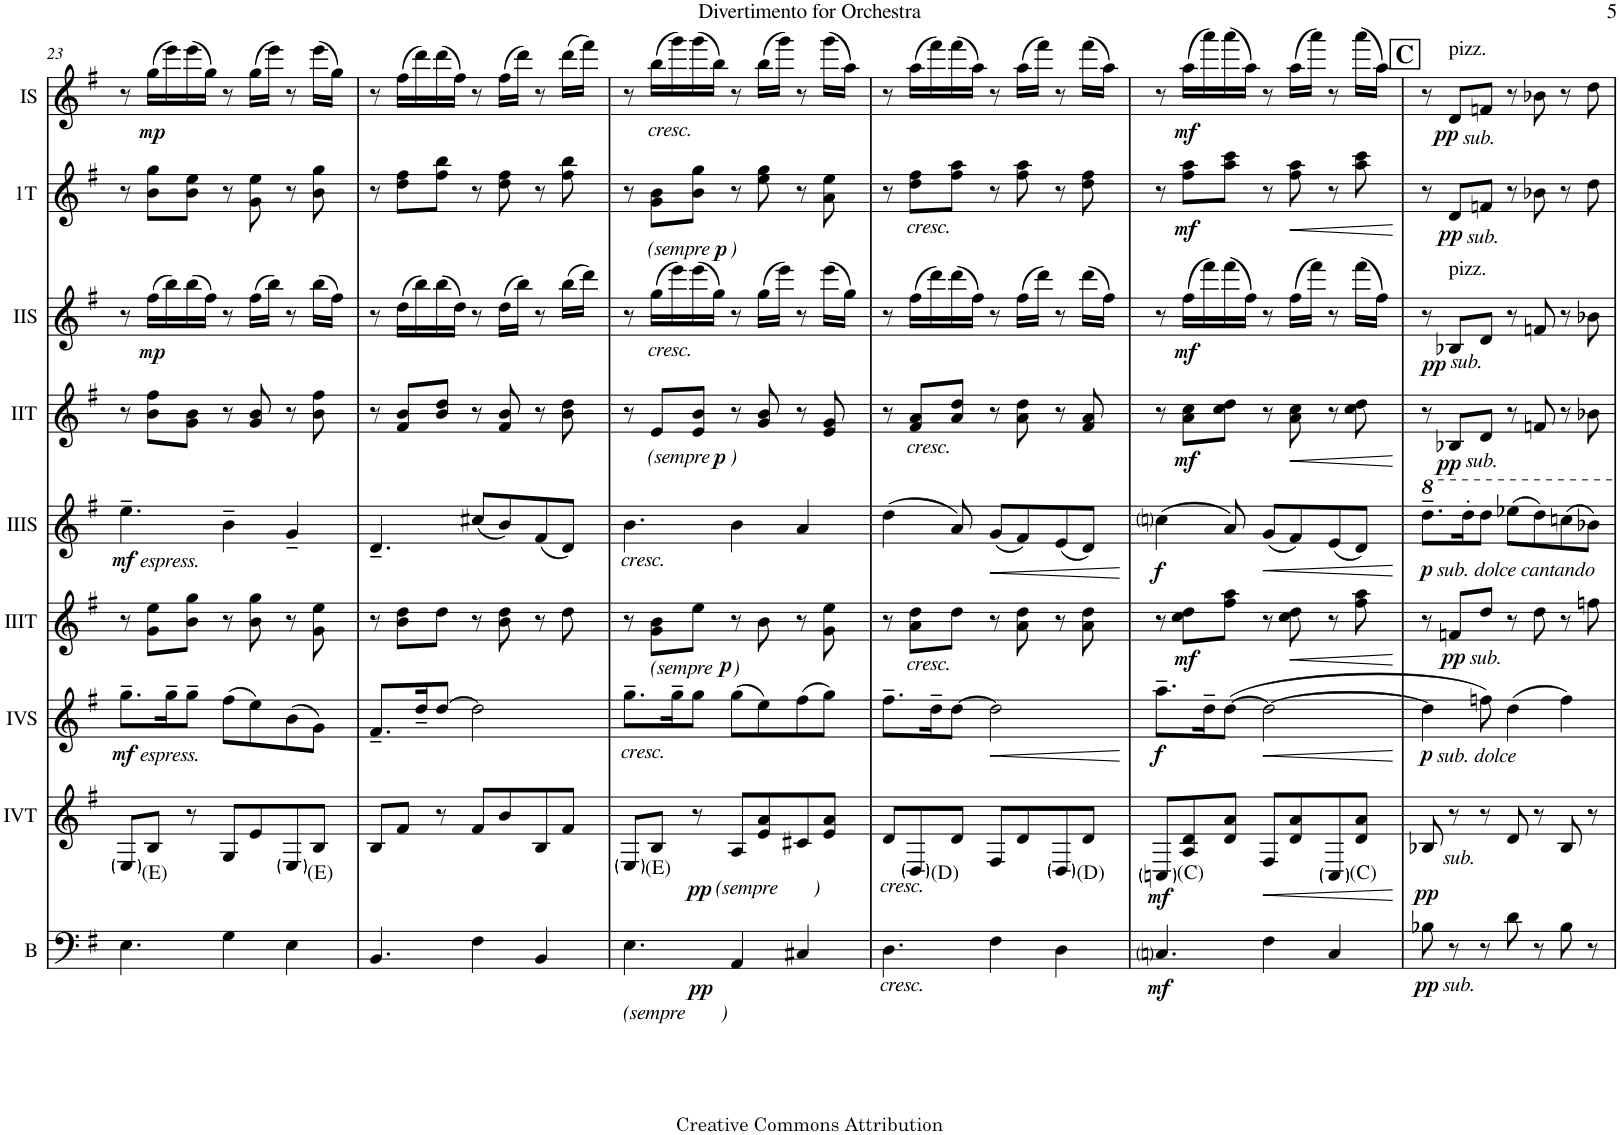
**kern	**dynam	**kern	**dynam	**kern	**dynam	**kern	**dynam	**kern	**dynam	**kern	**dynam	**kern	**dynam	**kern	**dynam	**kern	**dynam
*part9	*part9	*part8	*part8	*part7	*part7	*part6	*part6	*part5	*part5	*part4	*part4	*part3	*part3	*part2	*part2	*part1	*part1
*staff9	*staff9	*staff8	*staff8	*staff7	*staff7	*staff6	*staff6	*staff5	*staff5	*staff4	*staff4	*staff3	*staff3	*staff2	*staff2	*staff1	*staff1
*I"Bass	*	*I"Acc. 4T	*	*I"Acc. 4S	*	*I"Acc. 3T	*	*I"Acc. 3S	*	*I"Acc. 2T	*	*I"Acc. 2S	*	*I"Acc. 1T	*	*I"Acc. 1S	*
*I'B	*	*	*	*	*	*	*	*	*	*	*	*	*	*I'1T	*	*	*
!!LO:PB:g=z
*clefF4	*	*clefG2	*	*clefG2	*	*clefG2	*	*clefG2	*	*clefG2	*	*clefG2	*	*clefG2	*	*clefG2	*
*Trd7c12	*	*Trd7c12	*	*Trd7c12	*	*Trd7c12	*	*Trd7c12	*	*	*	*	*	*	*	*	*
*k[f#]	*	*k[f#]	*	*k[f#]	*	*k[f#]	*	*k[f#]	*	*k[f#]	*	*k[f#]	*	*k[f#]	*	*k[f#]	*
*M7/8	*	*M7/8	*	*M7/8	*	*M7/8	*	*M7/8	*	*M7/8	*	*M7/8	*	*M7/8	*	*M7/8	*
=23	=23	=23	=23	=23	=23	=23	=23	=23	=23	=23	=23	=23	=23	=23	=23	=23	=23
!	!	!	!	!	!	!	!	!LO:TX:b:i:t=espress.	!	!	!	!	!	!	!	!	!
!	!	!	!	!LO:TX:b:i:t=espress.	!	!	!	!	!	!	!	!	!	!	!	!	!
!	!	!LO:TX:b:t=(E)	!	!	!	!	!	!	!	!	!	!	!	!	!	!	!
!	!	!	!	!	!LO:DY:b	!	!	!	!LO:DY:b	!	!	!	!	!	!	!	!
4.E\	.	8E/L	.	8.gg~\L	mf	8r	.	4.ee~\	mf	8r	.	8r	.	8r	.	8r	.
!	!	!	!	!	!	!	!	!	!	!	!	!	!LO:DY:b	!	!	!	!LO:DY:b
.	.	8B/J	.	.	.	8g\ 8ee\L	.	.	.	8b\ 8ff#\L	.	(16ff#\LL	mp	8b\ 8gg\L	.	(16gg\LL	mp
.	.	.	.	16gg~\K	.	.	.	.	.	.	.	16bb\)	.	.	.	16eee\)	.
.	.	8r	.	8gg~\J	.	8b\ 8gg\J	.	.	.	8g\ 8b\J	.	(16bb\	.	8b\ 8ee\J	.	(16eee\	.
.	.	.	.	.	.	.	.	.	.	.	.	16ff#\JJ)	.	.	.	16gg\JJ)	.
4G\	.	8G/L	.	(8ff#\L	.	8r	.	4b~\	.	8r	.	8r	.	8r	.	8r	.
.	.	8e/	.	8ee\)	.	8b\ 8gg\	.	.	.	8g/ 8b/	.	(16ff#\LL	.	8g\ 8ee\	.	(16gg\LL	.
.	.	.	.	.	.	.	.	.	.	.	.	16bb\JJ)	.	.	.	16eee\JJ)	.
!	!	!LO:TX:b:t=(E)	!	!	!	!	!	!	!	!	!	!	!	!	!	!	!
4E\	.	8E/	.	(8b\	.	8r	.	4g~/	.	8r	.	8r	.	8r	.	8r	.
.	.	8B/J	.	8g\J)	.	8g\ 8ee\	.	.	.	8b\ 8ff#\	.	(16bb\LL	.	8b\ 8gg\	.	(16eee\LL	.
.	.	.	.	.	.	.	.	.	.	.	.	16ff#\JJ)	.	.	.	16gg\JJ)	.
=24	=24	=24	=24	=24	=24	=24	=24	=24	=24	=24	=24	=24	=24	=24	=24	=24	=24
4.BB/	.	8B/L	.	8.f#~/L	.	8r	.	4.d~/	.	8r	.	8r	.	8r	.	8r	.
.	.	8f#/J	.	.	.	8b\ 8dd\L	.	.	.	8f#/ 8b/L	.	(16dd\LL	.	8dd\ 8ff#\L	.	(16ff#\LL	.
.	.	.	.	16dd~/K	.	.	.	.	.	.	.	16bb\)	.	.	.	16ddd\)	.
.	.	8r	.	[8dd/J	.	8dd\J	.	.	.	8b/ 8dd/J	.	(16bb\	.	8ff#\ 8bb\J	.	(16ddd\	.
.	.	.	.	.	.	.	.	.	.	.	.	16dd\JJ)	.	.	.	16ff#\JJ)	.
4F#\	.	8f#/L	.	2dd\]	.	8r	.	(8cc#X/L	.	8r	.	8r	.	8r	.	8r	.
.	.	8b/	.	.	.	8b\ 8dd\	.	8b/)	.	8f#/ 8b/	.	(16dd\LL	.	8dd\ 8ff#\	.	(16ff#\LL	.
.	.	.	.	.	.	.	.	.	.	.	.	16bb\JJ)	.	.	.	16ddd\JJ)	.
4BB/	.	8B/	.	.	.	8r	.	(8f#/	.	8r	.	8r	.	8r	.	8r	.
.	.	8f#/J	.	.	.	8dd\	.	8d/J)	.	8b\ 8dd\	.	(16bb\LL	.	8ff#\ 8bb\	.	(16ddd\LL	.
.	.	.	.	.	.	.	.	.	.	.	.	16ddd\JJ)	.	.	.	16fff#\JJ)	.
=25	=25	=25	=25	=25	=25	=25	=25	=25	=25	=25	=25	=25	=25	=25	=25	=25	=25
!	!	!	!	!	!	!	!	!LO:TX:b:i:t=cresc.	!	!	!	!	!	!	!	!	!
!	!	!	!	!LO:TX:b:i:t=cresc.	!	!	!	!	!	!	!	!	!	!	!	!	!
!	!	!LO:TX:b:t=(E)	!	!	!	!	!	!	!	!	!	!	!	!	!	!	!
!	!	!LO:TX:b:i:t=(sempre       )	!	!	!	!	!	!	!	!	!	!	!	!	!	!	!
!LO:TX:b:i:t=(sempre       )	!	!	!	!	!	!	!	!	!	!	!	!	!	!	!	!	!
!	!	!	!LO:DY:b	!	!	!	!	!	!	!	!	!	!	!	!	!	!
4.E\	.	8E/L	pp	8.gg~\L	.	8r	.	4.b\	.	8r	.	8r	.	8r	.	8r	.
!	!	!	!	!	!	!	!	!	!	!	!	!	!	!	!	!LO:TX:b:i:t=cresc.	!
!	!	!	!	!	!	!	!	!	!	!	!	!	!	!LO:TX:b:i:t=(sempre    )	!	!	!
!	!	!	!	!	!	!	!	!	!	!	!	!LO:TX:b:i:t=cresc.	!	!	!	!	!
!	!	!	!	!	!	!	!	!	!	!LO:TX:b:i:t=(sempre    )	!	!	!	!	!	!	!
!	!	!	!	!	!	!LO:TX:b:i:t=(sempre    )	!	!	!	!	!	!	!	!	!	!	!
.	.	8B/J	.	.	.	8g\ 8b\L	.	.	.	8e/L	.	(16gg\LL	.	8g\ 8b\L	.	(16bb\LL	.
.	.	.	.	16gg~\K	.	.	.	.	.	.	.	16eee\)	.	.	.	16ggg\)	.
!	!	!	!	!	!	!	!LO:DY:b	!	!	!	!LO:DY:b	!	!	!	!LO:DY:b	!	!
.	.	8r	.	8gg\J	.	8ee\J	p	.	.	8e/ 8b/J	p	(16eee\	.	8b\ 8gg\J	p	(16ggg\	.
.	.	.	.	.	.	.	.	.	.	.	.	16gg\JJ)	.	.	.	16bb\JJ)	.
!	!LO:DY:b	!	!	!	!	!	!	!	!	!	!	!	!	!	!	!	!
4AA/	pp	8A/L	.	(8gg\L	.	8r	.	4b\	.	8r	.	8r	.	8r	.	8r	.
.	.	8e/ 8a/	.	8ee\)	.	8b\	.	.	.	8g/ 8b/	.	(16gg\LL	.	8ee\ 8gg\	.	(16bb\LL	.
.	.	.	.	.	.	.	.	.	.	.	.	16eee\JJ)	.	.	.	16ggg\JJ)	.
4C#X/	.	8c#X/	.	(8ff#\	.	8r	.	4a/	.	8r	.	8r	.	8r	.	8r	.
.	.	8e/ 8a/J	.	8gg\J)	.	8g\ 8ee\	.	.	.	8e/ 8g/	.	(16eee\LL	.	8a\ 8ee\	.	(16ggg\LL	.
.	.	.	.	.	.	.	.	.	.	.	.	16gg\JJ)	.	.	.	16aa\JJ)	.
=26	=26	=26	=26	=26	=26	=26	=26	=26	=26	=26	=26	=26	=26	=26	=26	=26	=26
!	!	!LO:TX:b:i:t=cresc.	!	!	!	!	!	!	!	!	!	!	!	!	!	!	!
!LO:TX:b:i:t=cresc.	!	!	!	!	!	!	!	!	!	!	!	!	!	!	!	!	!
4.D\	.	8d/L	.	8.ff#~\L	.	8r	.	(4dd\	.	8r	.	8r	.	8r	.	8r	.
!	!	!	!	!	!	!	!	!	!	!	!	!	!	!LO:TX:b:i:t=cresc.	!	!	!
!	!	!	!	!	!	!	!	!	!	!LO:TX:b:i:t=cresc.	!	!	!	!	!	!	!
!	!	!	!	!	!	!LO:TX:b:i:t=cresc.	!	!	!	!	!	!	!	!	!	!	!
!	!	!LO:TX:b:t=(D)	!	!	!	!	!	!	!	!	!	!	!	!	!	!	!
.	.	8D/	.	.	.	8a\ 8dd\L	.	.	.	8f#/ 8a/L	.	(16ff#\LL	.	8dd\ 8ff#\L	.	(16aa\LL	.
.	.	.	.	16dd~\K	.	.	.	.	.	.	.	16ddd\)	.	.	.	16fff#\)	.
.	.	8d/J	.	[8dd\J	.	8dd\J	.	8a/)	.	8a/ 8dd/J	.	(16ddd\	.	8ff#\ 8aa\J	.	(16fff#\	.
.	.	.	.	.	.	.	.	.	.	.	.	16ff#\JJ)	.	.	.	16aa\JJ)	.
!	!	!	!	!	!LO:HP:b	!	!	!	!LO:HP:b	!	!	!	!	!	!	!	!
4F#\	.	8F#/L	.	2dd\]	<	8r	.	(8g/L	<	8r	.	8r	.	8r	.	8r	.
.	.	8d/	.	.	.	8a\ 8dd\	.	8f#/)	.	8a\ 8dd\	.	(16ff#\LL	.	8ff#\ 8aa\	.	(16aa\LL	.
.	.	.	.	.	.	.	.	.	.	.	.	16ddd\JJ)	.	.	.	16fff#\JJ)	.
!	!	!LO:TX:b:t=(D)	!	!	!	!	!	!	!	!	!	!	!	!	!	!	!
4D\	.	8D/	.	.	.	8r	.	(8e/	.	8r	.	8r	.	8r	.	8r	.
.	.	8d/J	.	.	.	8a\ 8dd\	.	8d/J)	.	8f#/ 8a/	.	(16ddd\LL	.	8dd\ 8ff#\	.	(16fff#\LL	.
.	.	.	.	.	.	.	.	.	.	.	.	16ff#\JJ)	.	.	.	16aa\JJ)	.
.	.	.	.	.	[	.	.	.	[	.	.	.	.	.	.	.	.
=27	=27	=27	=27	=27	=27	=27	=27	=27	=27	=27	=27	=27	=27	=27	=27	=27	=27
!	!	!LO:TX:b:t=(C)	!	!	!	!	!	!	!	!	!	!	!	!	!	!	!
!	!LO:DY:b	!	!LO:DY:b	!	!LO:DY:b	!	!	!	!LO:DY:b	!	!	!	!	!	!	!	!
4.Cni/	mf	8Cni/L	mf	8.aa~\L	f	8r	.	(4ccni\	f	8r	.	8r	.	8r	.	8r	.
!	!	!	!	!	!	!	!LO:DY:b	!	!	!	!LO:DY:b	!	!LO:DY:b	!	!LO:DY:b	!	!LO:DY:b
.	.	8A/ 8d/	.	.	.	8cc\ 8dd\L	mf	.	.	8a\ 8cc\L	mf	(16ff#\LL	mf	8ff#\ 8aa\L	mf	(16aa\LL	mf
.	.	.	.	16dd~\K	.	.	.	.	.	.	.	16fff#\)	.	.	.	16aaa\)	.
.	.	8d/ 8a/J	.	([8dd\J	.	8ff#\ 8aa\J	.	8a/)	.	8cc\ 8dd\J	.	(16fff#\	.	8aa\ 8ccc\J	.	(16aaa\	.
.	.	.	.	.	.	.	.	.	.	.	.	16ff#\JJ)	.	.	.	16aa\JJ)	.
!	!	!	!LO:HP:b	!	!LO:HP:b	!	!	!	!LO:HP:b	!	!	!	!	!	!	!	!
4F#\	.	8F#/L	<	2dd\_	<	8r	.	(8g/L	<	8r	.	8r	.	8r	.	8r	.
!	!	!	!	!	!	!	!LO:HP:b	!	!	!	!LO:HP:b	!	!	!	!LO:HP:b	!	!
.	.	8d/ 8a/	.	.	.	8cc\ 8dd\	<	8f#/)	.	8a\ 8cc\	<	(16ff#\LL	.	8ff#\ 8aa\	<	(16aa\LL	.
.	.	.	.	.	.	.	.	.	.	.	.	16fff#\JJ)	.	.	.	16aaa\JJ)	.
!	!	!LO:TX:b:t=(C)	!	!	!	!	!	!	!	!	!	!	!	!	!	!	!
4C/	.	8C/	.	.	.	8r	.	(8e/	.	8r	.	8r	.	8r	.	8r	.
.	.	8d/ 8a/J	.	.	.	8ff#\ 8aa\	.	8d/J)	.	8cc\ 8dd\	.	(16fff#\LL	.	8aa\ 8ccc\	.	(16aaa\LL	.
.	.	.	.	.	.	.	.	.	.	.	.	16ff#\JJ)	.	.	.	16aa\JJ)	.
.	.	.	[	.	[	.	[	.	[	.	[	.	.	.	[	.	.
!!LO:REH:place=s1:a:B:cj:fs=14:t=C
=28	=28	=28	=28	=28	=28	=28	=28	=28	=28	=28	=28	=28	=28	=28	=28	=28	=28
!	!	!	!	!	!	!	!	!LO:TX:b:i:t=sub. dolce cantando	!	!	!	!	!	!	!	!	!
!	!	!	!	!LO:TX:b:i:t=sub. dolce	!	!	!	!	!	!	!	!	!	!	!	!	!
!	!	!LO:TX:b:i:t=sub.	!	!	!	!	!	!	!	!	!	!	!	!	!	!	!
!LO:TX:b:i:t=sub.	!	!	!	!	!	!	!	!	!	!	!	!	!	!	!	!	!
!	!LO:DY:b	!	!LO:DY:b	!	!LO:DY:b	!	!	!	!LO:DY:b	!	!	!	!	!	!	!	!
8B-X\	pp	8B-X/	pp	4dd\]	p	8r	.	8.ddd~\L	p	8r	.	8r	.	8r	.	8r	.
!	!	!	!	!	!	!	!	!	!	!	!	!	!	!	!	!LO:TX:a:t=pizz.	!
!	!	!	!	!	!	!	!	!	!	!	!	!	!	!	!	!LO:TX:b:i:t=sub.	!
!	!	!	!	!	!	!	!	!	!	!	!	!	!	!LO:TX:b:i:t=sub.	!	!	!
!	!	!	!	!	!	!	!	!	!	!	!	!LO:TX:a:t=pizz.	!	!	!	!	!
!	!	!	!	!	!	!	!	!	!	!	!	!LO:TX:b:i:t=sub.	!	!	!	!	!
!	!	!	!	!	!	!	!	!	!	!LO:TX:b:i:t=sub.	!	!	!	!	!	!	!
!	!	!	!	!	!	!LO:TX:b:i:t=sub.	!	!	!	!	!	!	!	!	!	!	!
!	!	!	!	!	!	!	!LO:DY:b	!	!	!	!LO:DY:b	!	!LO:DY:b	!	!LO:DY:b	!	!LO:DY:b
8r	.	8r	.	.	.	8fn/L	pp	.	.	8B-X/L	pp	8B-X/L	pp	8d/L	pp	8d/L	pp
.	.	.	.	.	.	.	.	16ddd'\K	.	.	.	.	.	.	.	.	.
8r	.	8r	.	8ffn\)	.	8dd/J	.	8ddd\J	.	8d/J	.	8d/J	.	8fn/J	.	8fn/J	.
8d\	.	8d/	.	(4dd\	.	8r	.	(8eee-X\L	.	8r	.	8r	.	8r	.	8r	.
8r	.	8r	.	.	.	8dd\	.	8ddd\)	.	8fn/	.	8fn/	.	8b-X\	.	8b-X\	.
8B-\	.	8B-/	.	4ff\)	.	8r	.	(8cccn\	.	8r	.	8r	.	8r	.	8r	.
8r	.	8r	.	.	.	8ffn\	.	8bb-X\J)	.	8b-X\	.	8b-X\	.	8dd\	.	8dd\	.
=	=	=	=	=	=	=	=	=	=	=	=	=	=	=	=	=	=
*-	*-	*-	*-	*-	*-	*-	*-	*-	*-	*-	*-	*-	*-	*-	*-	*-	*-
